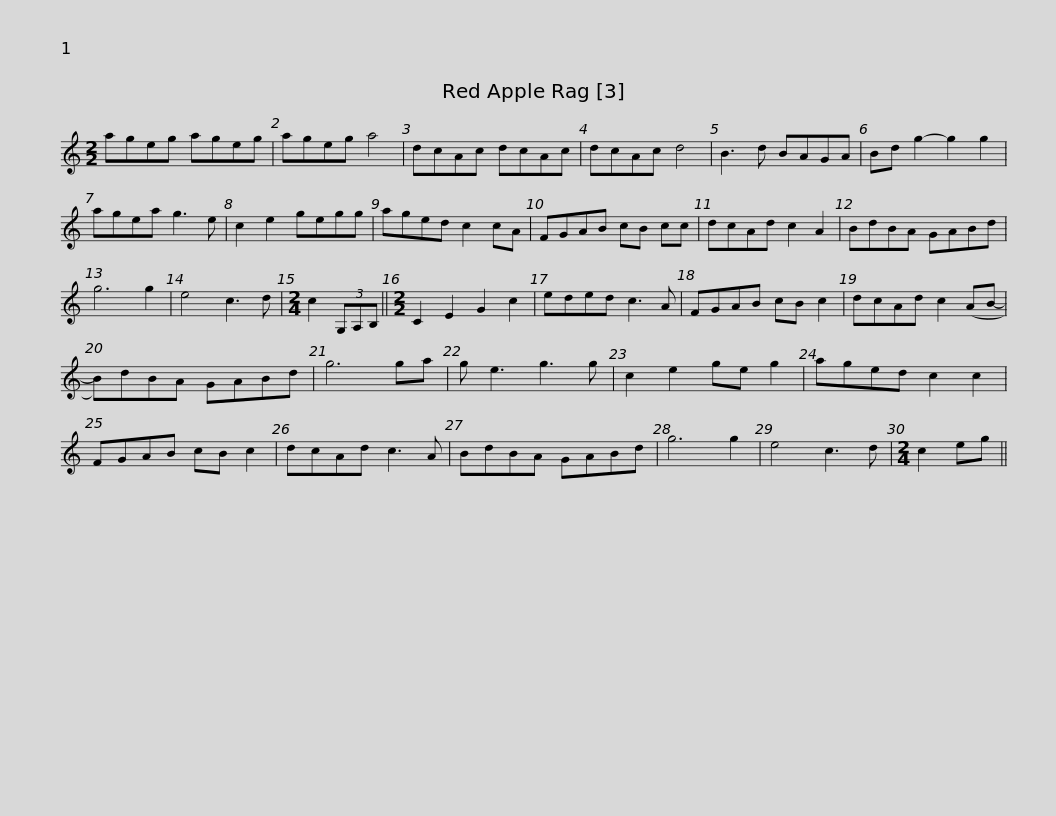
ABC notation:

X:1
L:1/8
M:2/2
I:linebreak $
K:C
V:1 treble
V:1
 ageg ageg | ageg a4 | dcAc dcAc | dcAc d4 | B3 d BAGA | %5
 Bd g2- g2 g2 |$ agea g3 e | c2 e2 gegg | aged c2 cA | FGAB cB cc | %10
 dcAd c2 A2 | BdBA GABd | g6 g2 |$ e4 c3 d |[M:2/4] c2 (3G,A,B, || %15
[M:2/2] C2 E2 G2 c2 | eded c3 A | FGAB cB c2 | dcAd c2 (AB- | B)dBA GABd |$ %20
 g6 ga | g e3 g3 g | c2 e2 ge g2 | aged c2 c2 | FGAB cB c2 | %25
 dcAd c3 A | BdBA GABd | g6 g2 |$ e4 c3 d |[M:2/4] c2 eg || %30
